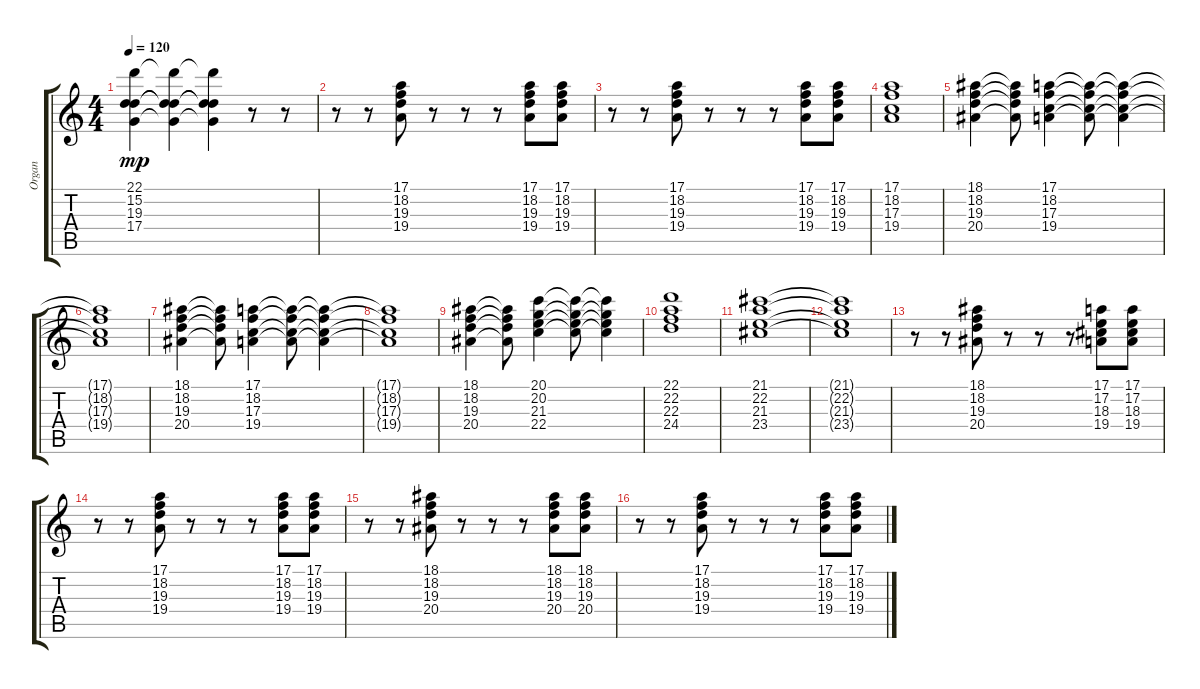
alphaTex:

\track ("Organ" "Organ") {instrument churchorgan}
\staff {score tabs}
\tuning (E4 B3 G3 D3 A2 E2) {hide}
\ts (4 4)
\tempo 120
\clef g2
\ks c
(22.1 15.2 19.3 17.4).4{dy mp} (22.1{t} 15.2{t} 19.3{t} 17.4{t}).4 (22.1{t} 15.2{t} 19.3{t} 17.4{t}).4 r.8 r.8 |
r.8 r.8 (17.1 18.2 19.3 19.4).8 r.8 r.8 r.8 (17.1 18.2 19.3 19.4).8 (17.1 18.2 19.3 19.4).8 |
r.8 r.8 (17.1 18.2 19.3 19.4).8 r.8 r.8 r.8 (17.1 18.2 19.3 19.4).8 (17.1 18.2 19.3 19.4).8 |
(17.1 18.2 17.3 19.4).1 |
(18.1 18.2 19.3 20.4).4 (18.1{t} 18.2{t} 19.3{t} 20.4{t}).8 (17.1 18.2 17.3 19.4).4 (17.1{t} 18.2{t} 17.3{t} 19.4{t}).8 (17.1{t} 18.2{t} 17.3{t} 19.4{t}).4 |
(17.1{t} 18.2{t} 17.3{t} 19.4{t}).1 |
(18.1 18.2 19.3 20.4).4 (18.1{t} 18.2{t} 19.3{t} 20.4{t}).8 (17.1 18.2 17.3 19.4).4 (17.1{t} 18.2{t} 17.3{t} 19.4{t}).8 (17.1{t} 18.2{t} 17.3{t} 19.4{t}).4 |
(17.1{t} 18.2{t} 17.3{t} 19.4{t}).1 |
(18.1 18.2 19.3 20.4).4 (18.1{t} 18.2{t} 19.3{t} 20.4{t}).8 (20.1 20.2 21.3 22.4).4 (20.1{t} 20.2{t} 21.3{t} 22.4{t}).8 (20.1{t} 20.2{t} 21.3{t} 22.4{t}).4 |
(22.1 22.2 22.3 24.4).1 |
(21.1 22.2 21.3 23.4).1 |
(21.1{t} 22.2{t} 21.3{t} 23.4{t}).1 |
r.8 r.8 (18.1 18.2 19.3 20.4).8 r.8 r.8 r.8 (17.1 17.2 18.3 19.4).8 (17.1 17.2 18.3 19.4).8 |
r.8 r.8 (17.1 18.2 19.3 19.4).8 r.8 r.8 r.8 (17.1 18.2 19.3 19.4).8 (17.1 18.2 19.3 19.4).8 |
r.8 r.8 (18.1 18.2 19.3 20.4).8 r.8 r.8 r.8 (18.1 18.2 19.3 20.4).8 (18.1 18.2 19.3 20.4).8 |
r.8 r.8 (17.1 18.2 19.3 19.4).8 r.8 r.8 r.8 (17.1 18.2 19.3 19.4).8 (17.1 18.2 19.3 19.4).8
